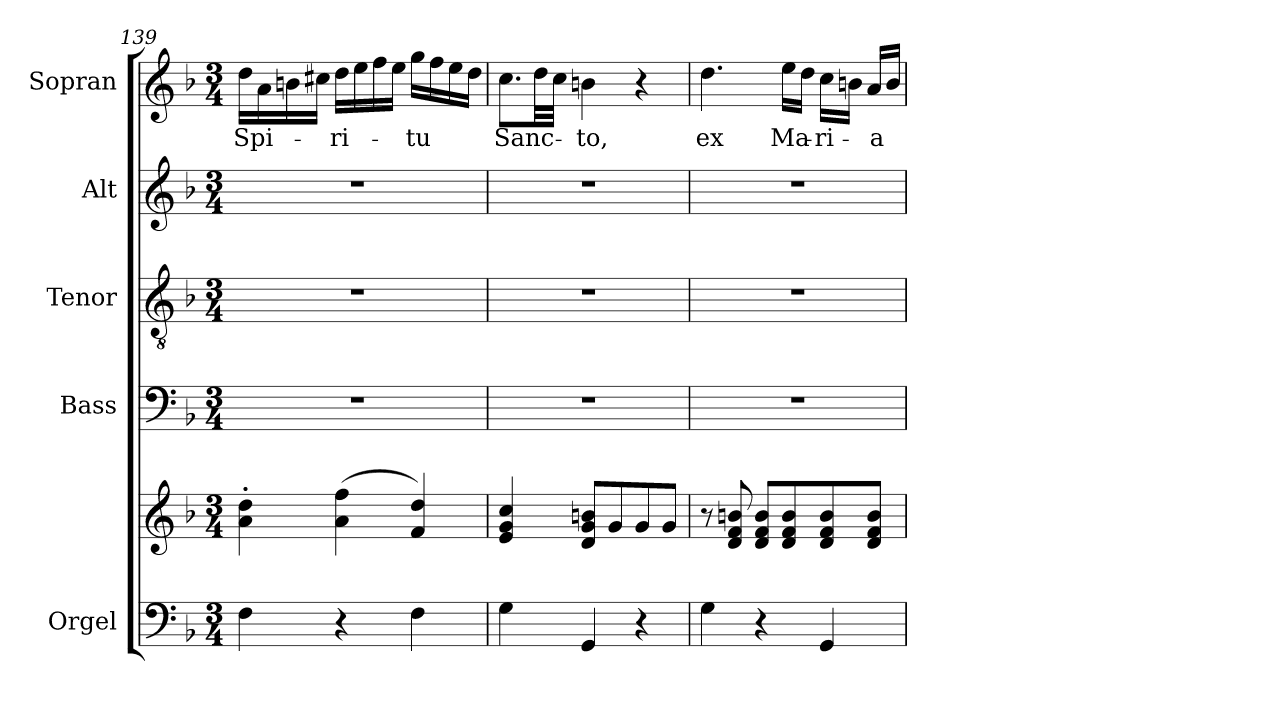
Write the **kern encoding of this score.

**kern	**kern	**kern	**kern	**kern	**kern	**text
*part5	*part5	*part4	*part3	*part2	*part1	*part1
*staff6	*staff5	*staff4	*staff3	*staff2	*staff1	*staff1
*I"Orgel	*	*I"Bass	*I"Tenor	*I"Alt	*I"Sopran	*
*I'Org.	*	*I'B.	*I'T.	*I'A.	*I'S.	*
!!LO:LB:g=z
*clefF4	*clefG2	*clefF4	*clefGv2	*clefG2	*clefG2	*
*k[b-]	*k[b-]	*k[b-]	*k[b-]	*k[b-]	*k[b-]	*
*F:	*F:	*F:	*F:	*F:	*F:	*
*M3/4	*M3/4	*M3/4	*M3/4	*M3/4	*M3/4	*
=139	=139	=139	=139	=139	=139	=139
!	!	!	!	!	!	!LO:LY:b
4F\	4a\'> 4dd\'>	2.r	2.r	2.r	16dd\LL	Spi-
.	.	.	.	.	16a\	.
.	.	.	.	.	16bn\	.
.	.	.	.	.	16cc#X\JJ	.
!	!	!	!	!	!	!LO:LY:b
4r	(>4a\ 4ff\	.	.	.	16dd\LL	-ri-
.	.	.	.	.	16ee\	.
.	.	.	.	.	16ff\	.
.	.	.	.	.	16ee\JJ	.
!	!	!	!	!	!	!LO:LY:b
4F\	4f/ 4dd/)	.	.	.	16gg\LL	-tu
.	.	.	.	.	16ff\	.
.	.	.	.	.	16ee\	.
.	.	.	.	.	16dd\JJ	.
=140	=140	=140	=140	=140	=140	=140
!	!	!	!	!	!	!LO:LY:b
4G\	4e/ 4g/ 4cc/	2.r	2.r	2.r	8.cc\L	Sanc-
.	.	.	.	.	32dd\LL	.
.	.	.	.	.	32cc\JJJ	.
!	!	!	!	!	!	!LO:LY:b
4GG/	8d/ 8g/ 8bn/L	.	.	.	4bn\	-to,
.	8g/	.	.	.	.	.
4r	8g/	.	.	.	4r	.
.	8g/J	.	.	.	.	.
=141	=141	=141	=141	=141	=141	=141
!	!	!	!	!	!	!LO:LY:b
4G\	8r	2.r	2.r	2.r	4.dd\	ex
.	8d/ 8f/ 8bn/	.	.	.	.	.
4r	8d/ 8f/ 8b/L	.	.	.	.	.
!	!	!	!	!	!	!LO:LY:b
.	8d/ 8f/ 8b/	.	.	.	16ee\LL	Ma-
.	.	.	.	.	16dd\JJ	.
!	!	!	!	!	!	!LO:LY:b
4GG/	8d/ 8f/ 8b/	.	.	.	16cc\LL	-ri-
.	.	.	.	.	16bn\JJ	.
!	!	!	!	!	!	!LO:LY:b
.	8d/ 8f/ 8b/J	.	.	.	16a/LL	-a
.	.	.	.	.	16b/JJ	.
=	=	=	=	=	=	=
*-	*-	*-	*-	*-	*-	*-
